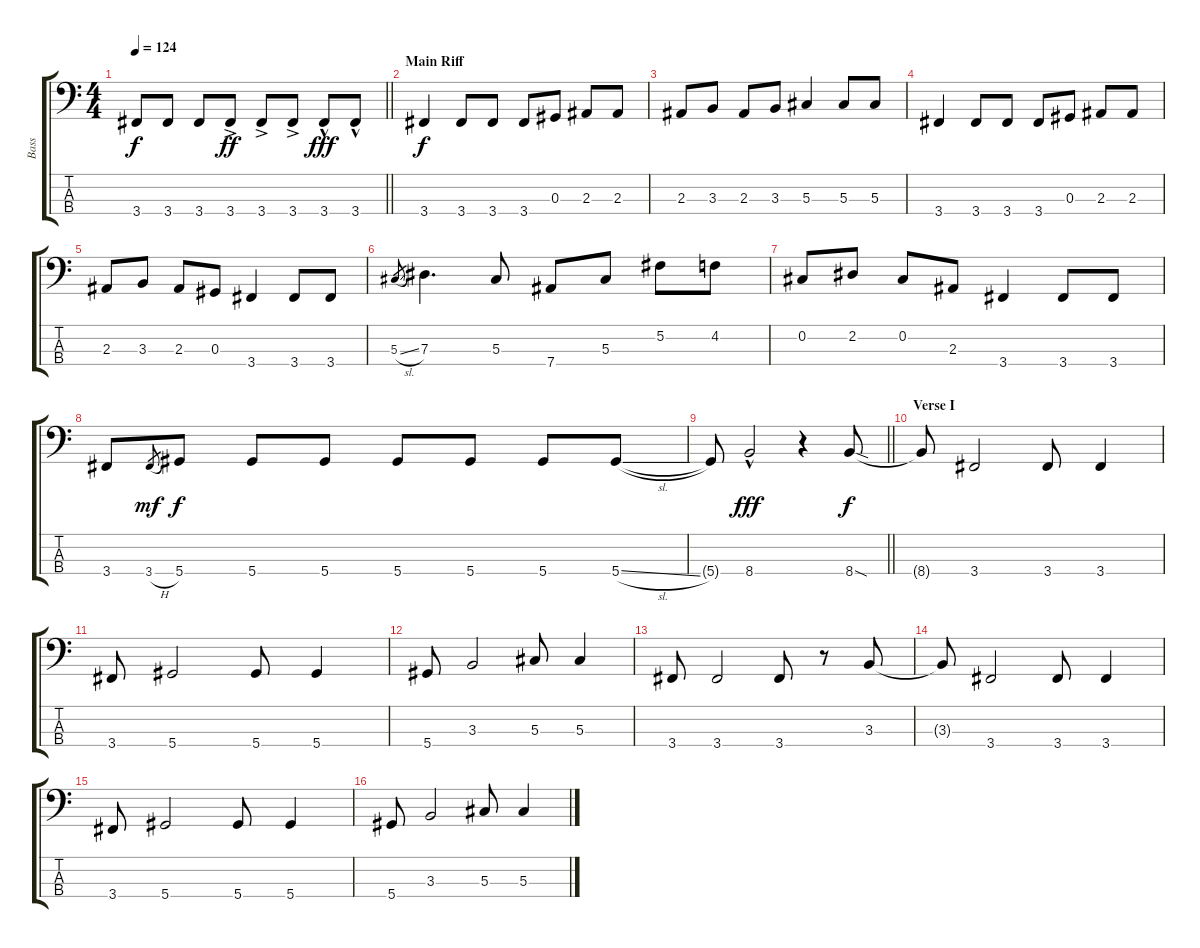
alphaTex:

\track ("Bass" "Bass") {instrument electricbasspick}
\staff {score tabs}
\tuning (Gb2 Db2 Ab1 Eb1) {hide}
\ts (4 4)
\tempo 124
\clef f4
\barLineRight lightlight
\ks c
3.4.8{dy f} 3.4.8 3.4.8 3.4{ac}.8{dy ff} 3.4{ac}.8 3.4{ac}.8 3.4{hac}.8{dy fff} 3.4{hac}.8 |
\section ("" "Main Riff")
3.4.4{dy f} 3.4.8 3.4.8 3.4.8 0.3.8 2.3.8 2.3.8 |
2.3.8 3.3.8 2.3.8 3.3.8 5.3.4 5.3.8 5.3.8 |
3.4.4 3.4.8 3.4.8 3.4.8 0.3.8 2.3.8 2.3.8 |
2.3.8 3.3.8 2.3.8 0.3.8 3.4.4 3.4.8 3.4.8 |
5.3{sl}.8{gr} 7.3.4{d} 5.3.8 7.4.8 5.3.8 5.2.8 4.2.8 |
0.2.8 2.2.8 0.2.8 2.3.8 3.4.4 3.4.8 3.4.8 |
3.4.8 3.4{h}.8{gr dy mf} 5.4.8{dy f} 5.4.8 5.4.8 5.4.8 5.4.8 5.4.8 5.4{sl}.8 |
\barLineRight lightlight
5.4{t}.8 8.4{hac}.2{dy fff} r.4 8.4{sod}.8{dy f} |
\section ("" "Verse I")
8.4{t}.8 3.4.2 3.4.8 3.4.4 |
3.4.8 5.4.2 5.4.8 5.4.4 |
5.4.8 3.3.2 5.3.8 5.3.4 |
3.4.8 3.4.2 3.4.8 r.8 3.3.8 |
3.3{t}.8 3.4.2 3.4.8 3.4.4 |
3.4.8 5.4.2 5.4.8 5.4.4 |
5.4.8 3.3.2 5.3.8 5.3.4
